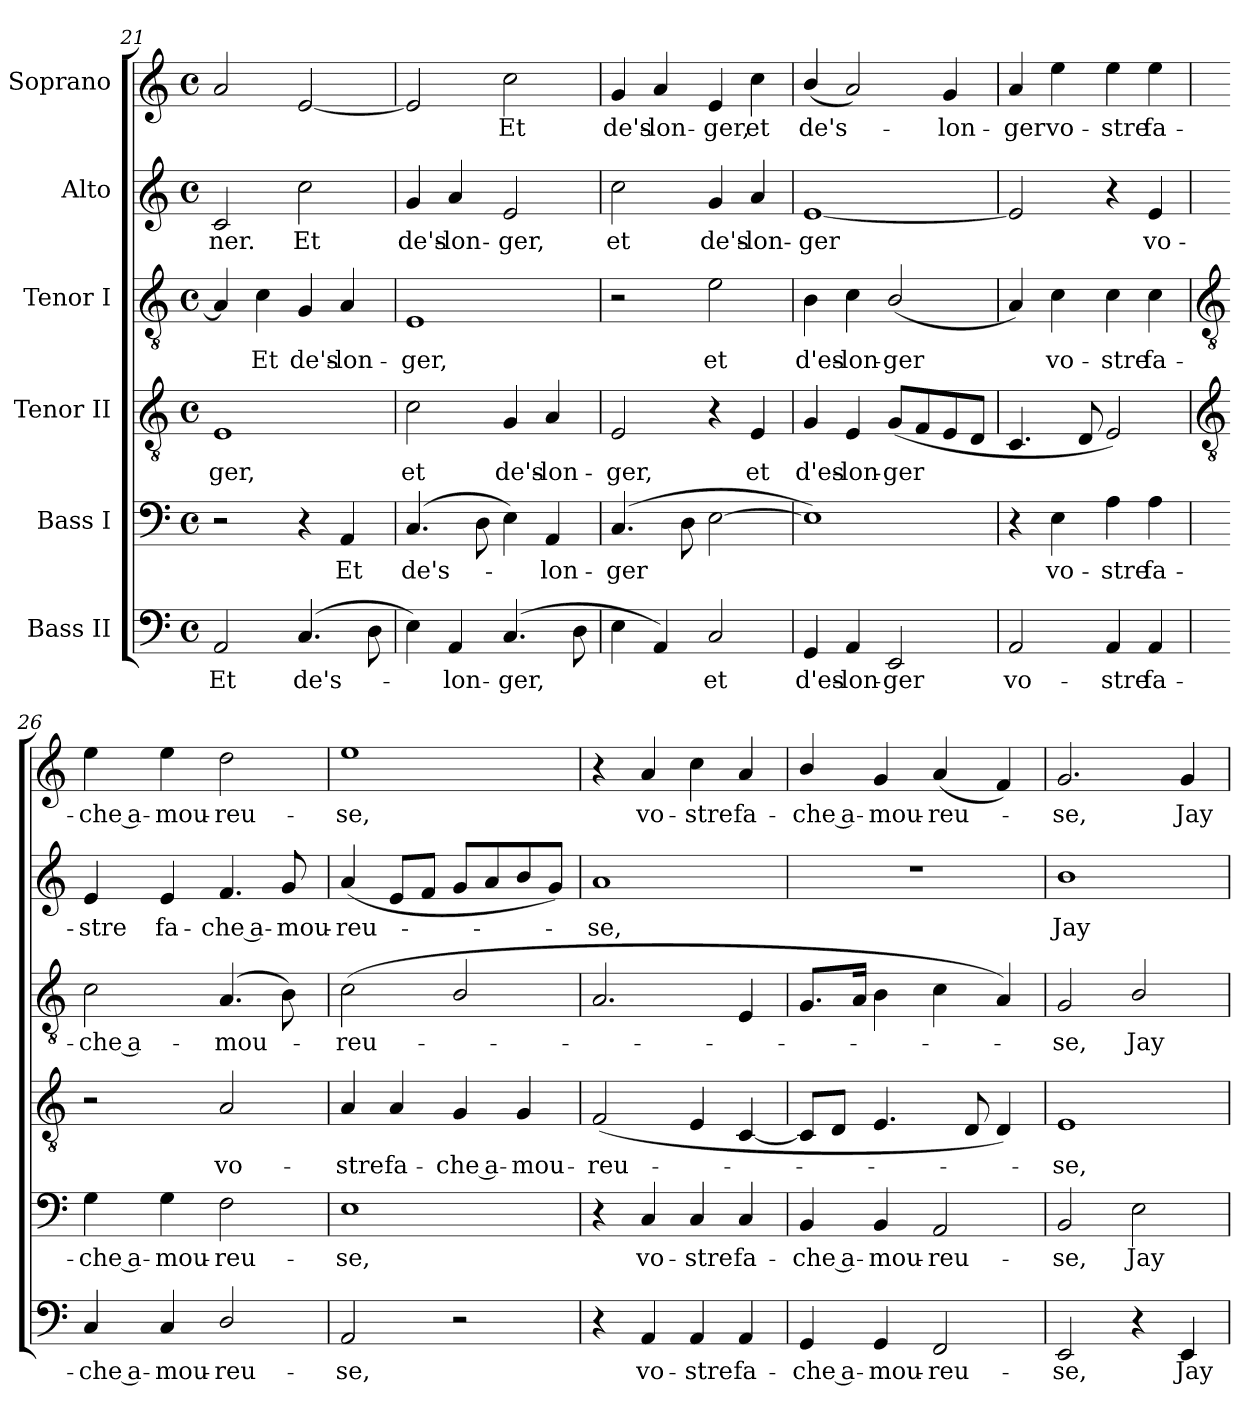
**kern	**text	**kern	**text	**kern	**text	**kern	**text	**kern	**text	**kern	**text
*part6	*part6	*part5	*part5	*part4	*part4	*part3	*part3	*part2	*part2	*part1	*part1
*staff6	*staff6	*staff5	*staff5	*staff4	*staff4	*staff3	*staff3	*staff2	*staff2	*staff1	*staff1
*I"Bass II	*	*I"Bass I	*	*I"Tenor II	*	*I"Tenor I	*	*I"Alto	*	*I"Soprano	*
*clefF4	*	*clefF4	*	*clefGv2	*	*clefGv2	*	*clefG2	*	*clefG2	*
*k[]	*	*k[]	*	*k[]	*	*k[]	*	*k[]	*	*k[]	*
*C:	*	*C:	*	*C:	*	*C:	*	*C:	*	*C:	*
*M4/4	*	*M4/4	*	*M4/4	*	*M4/4	*	*M4/4	*	*M4/4	*
*met(c)	*	*met(c)	*	*met(c)	*	*met(c)	*	*met(c)	*	*met(c)	*
=21	=21	=21	=21	=21	=21	=21	=21	=21	=21	=21	=21
!	!LO:LY:b	!	!	!	!LO:LY:b	!	!	!	!LO:LY:b	!	!
2AA	Et	2r	.	1E	-ger,	4A]	.	2c	-ner.	2a	.
!	!	!	!	!	!	!	!LO:LY:b	!	!	!	!
.	.	.	.	.	.	4c	Et	.	.	.	.
!	!LO:LY:b	!	!	!	!	!	!LO:LY:b	!	!LO:LY:b	!	!
(>4.C	de's-	4r	.	.	.	4G	de's-	2cc	Et	[2e	.
!	!	!	!LO:LY:b	!	!	!	!LO:LY:b	!	!	!	!
.	.	4AA	Et	.	.	4A	-lon-	.	.	.	.
8D	.	.	.	.	.	.	.	.	.	.	.
=22	=22	=22	=22	=22	=22	=22	=22	=22	=22	=22	=22
!	!	!	!LO:LY:b	!	!LO:LY:b	!	!LO:LY:b	!	!LO:LY:b	!	!
4E)	.	(>4.C	de's-	2c	et	1E	-ger,	4g	de's-	2e]	.
!	!LO:LY:b	!	!	!	!	!	!	!	!LO:LY:b	!	!
4AA	lon-	.	.	.	.	.	.	4a	-lon-	.	.
.	.	8D	.	.	.	.	.	.	.	.	.
!	!LO:LY:b	!	!	!	!LO:LY:b	!	!	!	!LO:LY:b	!	!LO:LY:b
(>4.C	-ger,	4E)	.	4G	de's-	.	.	2e	-ger,	2cc	Et
!	!	!	!LO:LY:b	!	!LO:LY:b	!	!	!	!	!	!
.	.	4AA	lon-	4A	-lon-	.	.	.	.	.	.
8D	.	.	.	.	.	.	.	.	.	.	.
=23	=23	=23	=23	=23	=23	=23	=23	=23	=23	=23	=23
!	!	!	!LO:LY:b	!	!LO:LY:b	!	!	!	!LO:LY:b	!	!LO:LY:b
4E	.	(>4.C	-ger	2E	-ger,	2r	.	2cc	et	4g	de's-
!	!	!	!	!	!	!	!	!	!	!	!LO:LY:b
4AA)	.	.	.	.	.	.	.	.	.	4a	-lon-
.	.	8D	.	.	.	.	.	.	.	.	.
!	!LO:LY:b	!	!	!	!	!	!LO:LY:b	!	!LO:LY:b	!	!LO:LY:b
2C	et	[2E	.	4r	.	2e	et	4g	de's-	4e	-ger,
!	!	!	!	!	!LO:LY:b	!	!	!	!LO:LY:b	!	!LO:LY:b
.	.	.	.	4E	et	.	.	4a	-lon-	4cc	et
=24	=24	=24	=24	=24	=24	=24	=24	=24	=24	=24	=24
!	!LO:LY:b	!	!	!	!LO:LY:b	!	!LO:LY:b	!	!LO:LY:b	!	!LO:LY:b
4GG	d'es-	1E])	.	4G	d'es-	4B	d'es-	[1e	-ger	(<4b/	de's-
!	!LO:LY:b	!	!	!	!LO:LY:b	!	!LO:LY:b	!	!	!	!
4AA	-lon-	.	.	4E	-lon-	4c	-lon-	.	.	2a)	.
!	!LO:LY:b	!	!	!	!LO:LY:b	!	!LO:LY:b	!	!	!	!
2EE	-ger	.	.	(<8GL	-ger	(<2B/	-ger	.	.	.	.
.	.	.	.	8F	.	.	.	.	.	.	.
!	!	!	!	!	!	!	!	!	!	!	!LO:LY:b
.	.	.	.	8E	.	.	.	.	.	4g	lon-
.	.	.	.	8DJ	.	.	.	.	.	.	.
=25	=25	=25	=25	=25	=25	=25	=25	=25	=25	=25	=25
!	!LO:LY:b	!	!	!	!	!	!	!	!	!	!LO:LY:b
2AA	vo-	4r	.	4.C	.	4A)	.	2e]	.	4a	-ger
!	!	!	!LO:LY:b	!	!	!	!LO:LY:b	!	!	!	!LO:LY:b
.	.	4E	vo-	.	.	4c	vo-	.	.	4ee	vo-
.	.	.	.	8D	.	.	.	.	.	.	.
!	!LO:LY:b	!	!LO:LY:b	!	!	!	!LO:LY:b	!	!	!	!LO:LY:b
4AA	-stre	4A	-stre	2E)	.	4c	-stre	4r	.	4ee	-stre
!	!LO:LY:b	!	!LO:LY:b	!	!	!	!LO:LY:b	!	!LO:LY:b	!	!LO:LY:b
4AA	fa-	4A	fa-	.	.	4c	fa-	4e	vo-	4ee	fa-
!!LO:LB:g=z
=26	=26	=26	=26	=26	=26	=26	=26	=26	=26	=26	=26
*	*	*	*	*clefGv2	*	*clefGv2	*	*	*	*	*
!	!LO:LY:b	!	!LO:LY:b	!	!	!	!LO:LY:b	!	!LO:LY:b	!	!LO:LY:b
4C	-che a-	4G	-che a-	2r	.	2c	-che a-	4e	-stre	4ee	-che a-
!	!LO:LY:b	!	!LO:LY:b	!	!	!	!	!	!LO:LY:b	!	!LO:LY:b
4C	-mou-	4G	-mou-	.	.	.	.	4e	fa-	4ee	-mou-
!	!LO:LY:b	!	!LO:LY:b	!	!LO:LY:b	!	!LO:LY:b	!	!LO:LY:b	!	!LO:LY:b
2D/	-reu-	2F	-reu-	2A	vo-	(<4.A	-mou-	4.f	-che a-	2dd	-reu-
!	!	!	!	!	!	!	!	!	!LO:LY:b	!	!
.	.	.	.	.	.	8B)	.	8g	-mou-	.	.
=27	=27	=27	=27	=27	=27	=27	=27	=27	=27	=27	=27
!	!LO:LY:b	!	!LO:LY:b	!	!LO:LY:b	!	!LO:LY:b	!	!LO:LY:b	!	!LO:LY:b
2AA	-se,	1E	-se,	4A	-stre	(>2c	reu-	(<4a	-reu-	1ee	-se,
!	!	!	!	!	!LO:LY:b	!	!	!	!	!	!
.	.	.	.	4A	fa-	.	.	8eL	.	.	.
.	.	.	.	.	.	.	.	8fJ	.	.	.
!	!	!	!	!	!LO:LY:b	!	!	!	!	!	!
2r	.	.	.	4G	-che a-	2B/	.	8gL	.	.	.
.	.	.	.	.	.	.	.	8a	.	.	.
!	!	!	!	!	!LO:LY:b	!	!	!	!	!	!
.	.	.	.	4G	-mou-	.	.	8b	.	.	.
.	.	.	.	.	.	.	.	8gJ)	.	.	.
=28	=28	=28	=28	=28	=28	=28	=28	=28	=28	=28	=28
!	!	!	!	!	!LO:LY:b	!	!	!	!LO:LY:b	!	!
4r	.	4r	.	(<2F	-reu-	2.A	.	1a	se,	4r	.
!	!LO:LY:b	!	!LO:LY:b	!	!	!	!	!	!	!	!LO:LY:b
4AA	vo-	4C	vo-	.	.	.	.	.	.	4a	vo-
!	!LO:LY:b	!	!LO:LY:b	!	!	!	!	!	!	!	!LO:LY:b
4AA	-stre	4C	-stre	4E	.	.	.	.	.	4cc	-stre
!	!LO:LY:b	!	!LO:LY:b	!	!	!	!	!	!	!	!LO:LY:b
4AA	fa-	4C	fa-	[4C	.	4E	.	.	.	4a	fa-
=29	=29	=29	=29	=29	=29	=29	=29	=29	=29	=29	=29
!	!LO:LY:b	!	!LO:LY:b	!	!	!	!	!	!	!	!LO:LY:b
4GG	-che a-	4BB	-che a-	8CL]	.	8.GL	.	1r	.	4b/	-che a-
.	.	.	.	8DJ	.	.	.	.	.	.	.
.	.	.	.	.	.	16AJ	.	.	.	.	.
!	!LO:LY:b	!	!LO:LY:b	!	!	!	!	!	!	!	!LO:LY:b
4GG	-mou-	4BB	-mou-	4.E	.	4B	.	.	.	4g	-mou-
!	!LO:LY:b	!	!LO:LY:b	!	!	!	!	!	!	!	!LO:LY:b
2FF	-reu-	2AA	-reu-	.	.	4c	.	.	.	(<4a	-reu-
.	.	.	.	8D	.	.	.	.	.	.	.
.	.	.	.	4D)	.	4A)	.	.	.	4f)	.
=30	=30	=30	=30	=30	=30	=30	=30	=30	=30	=30	=30
!	!LO:LY:b	!	!LO:LY:b	!	!LO:LY:b	!	!LO:LY:b	!	!LO:LY:b	!	!LO:LY:b
2EE	-se,	2BB	-se,	1E	se,	2G	se,	1b	Jay	2.g	se,
!	!	!	!LO:LY:b	!	!	!	!LO:LY:b	!	!	!	!
4r	.	2E	Jay	.	.	2B/	Jay	.	.	.	.
!	!LO:LY:b	!	!	!	!	!	!	!	!	!	!LO:LY:b
4EE	Jay	.	.	.	.	.	.	.	.	4g	Jay
=	=	=	=	=	=	=	=	=	=	=	=
*-	*-	*-	*-	*-	*-	*-	*-	*-	*-	*-	*-
